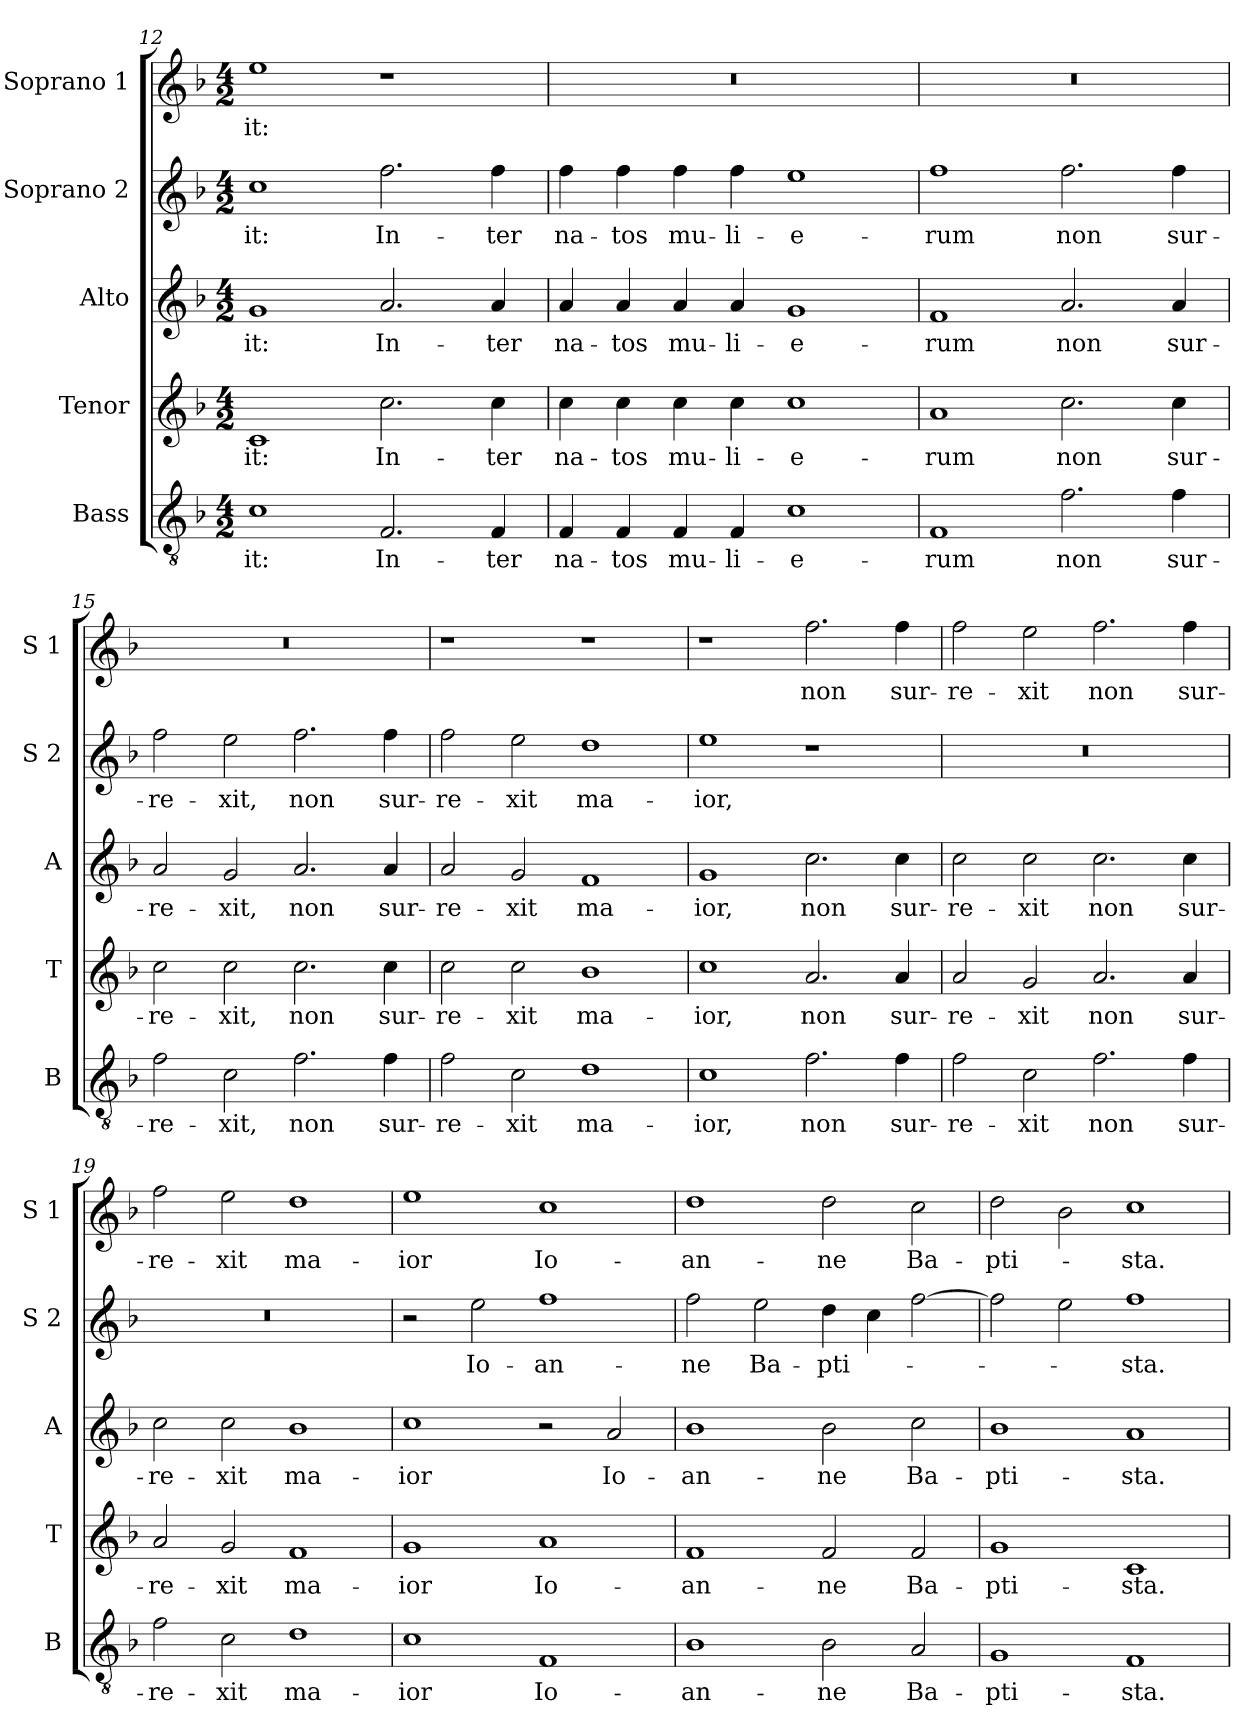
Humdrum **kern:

**kern	**text	**kern	**text	**kern	**text	**kern	**text	**kern	**text
*part5	*part5	*part4	*part4	*part3	*part3	*part2	*part2	*part1	*part1
*staff5	*staff5	*staff4	*staff4	*staff3	*staff3	*staff2	*staff2	*staff1	*staff1
*I"Bass	*	*I"Tenor	*	*I"Alto	*	*I"Soprano 2	*	*I"Soprano 1	*
*I'B	*	*I'T	*	*I'A	*	*I'S 2	*	*I'S 1	*
*clefGv2	*	*clefG2	*	*clefG2	*	*clefG2	*	*clefG2	*
*k[b-]	*	*k[b-]	*	*k[b-]	*	*k[b-]	*	*k[b-]	*
*F:	*	*F:	*	*F:	*	*F:	*	*F:	*
*M4/2	*	*M4/2	*	*M4/2	*	*M4/2	*	*M4/2	*
=12	=12	=12	=12	=12	=12	=12	=12	=12	=12
!	!LO:LY:b	!	!LO:LY:b	!	!LO:LY:b	!	!LO:LY:b	!	!LO:LY:b
1c	-it:	1c	-it:	1g	-it:	1cc	-it:	1ee	-it:
!	!LO:LY:b	!	!LO:LY:b	!	!LO:LY:b	!	!LO:LY:b	!	!
2.F/	In-	2.cc\	In-	2.a/	In-	2.ff\	In-	1r	.
!	!LO:LY:b	!	!LO:LY:b	!	!LO:LY:b	!	!LO:LY:b	!	!
4F/	-ter	4cc\	-ter	4a/	-ter	4ff\	-ter	.	.
=13	=13	=13	=13	=13	=13	=13	=13	=13	=13
!	!LO:LY:b	!	!LO:LY:b	!	!LO:LY:b	!	!LO:LY:b	!	!
4F/	na-	4cc\	na-	4a/	na-	4ff\	na-	0r	.
!	!LO:LY:b	!	!LO:LY:b	!	!LO:LY:b	!	!LO:LY:b	!	!
4F/	-tos	4cc\	-tos	4a/	-tos	4ff\	-tos	.	.
!	!LO:LY:b	!	!LO:LY:b	!	!LO:LY:b	!	!LO:LY:b	!	!
4F/	mu-	4cc\	mu-	4a/	mu-	4ff\	mu-	.	.
!	!LO:LY:b	!	!LO:LY:b	!	!LO:LY:b	!	!LO:LY:b	!	!
4F/	-li-	4cc\	-li-	4a/	-li-	4ff\	-li-	.	.
!	!LO:LY:b	!	!LO:LY:b	!	!LO:LY:b	!	!LO:LY:b	!	!
1c	-e-	1cc	-e-	1g	-e-	1ee	-e-	.	.
=14	=14	=14	=14	=14	=14	=14	=14	=14	=14
!	!LO:LY:b	!	!LO:LY:b	!	!LO:LY:b	!	!LO:LY:b	!	!
1F	-rum	1a	-rum	1f	-rum	1ff	-rum	0r	.
!	!LO:LY:b	!	!LO:LY:b	!	!LO:LY:b	!	!LO:LY:b	!	!
2.f\	non	2.cc\	non	2.a/	non	2.ff\	non	.	.
!	!LO:LY:b	!	!LO:LY:b	!	!LO:LY:b	!	!LO:LY:b	!	!
4f\	sur-	4cc\	sur-	4a/	sur-	4ff\	sur-	.	.
=15	=15	=15	=15	=15	=15	=15	=15	=15	=15
!	!LO:LY:b	!	!LO:LY:b	!	!LO:LY:b	!	!LO:LY:b	!	!
2f\	-re-	2cc\	-re-	2a/	-re-	2ff\	-re-	0r	.
!	!LO:LY:b	!	!LO:LY:b	!	!LO:LY:b	!	!LO:LY:b	!	!
2c\	-xit,	2cc\	-xit,	2g/	-xit,	2ee\	-xit,	.	.
!	!LO:LY:b	!	!LO:LY:b	!	!LO:LY:b	!	!LO:LY:b	!	!
2.f\	non	2.cc\	non	2.a/	non	2.ff\	non	.	.
!	!LO:LY:b	!	!LO:LY:b	!	!LO:LY:b	!	!LO:LY:b	!	!
4f\	sur-	4cc\	sur-	4a/	sur-	4ff\	sur-	.	.
!!LO:PB:g=z
=16	=16	=16	=16	=16	=16	=16	=16	=16	=16
!	!LO:LY:b	!	!LO:LY:b	!	!LO:LY:b	!	!LO:LY:b	!	!
2f\	-re-	2cc\	-re-	2a/	-re-	2ff\	-re-	1r	.
!	!LO:LY:b	!	!LO:LY:b	!	!LO:LY:b	!	!LO:LY:b	!	!
2c\	-xit	2cc\	-xit	2g/	-xit	2ee\	-xit	.	.
!	!LO:LY:b	!	!LO:LY:b	!	!LO:LY:b	!	!LO:LY:b	!	!
1d	ma-	1b-	ma-	1f	ma-	1dd	ma-	1r	.
=17	=17	=17	=17	=17	=17	=17	=17	=17	=17
!	!LO:LY:b	!	!LO:LY:b	!	!LO:LY:b	!	!LO:LY:b	!	!
1c	-ior,	1cc	-ior,	1g	-ior,	1ee	-ior,	1r	.
!	!LO:LY:b	!	!LO:LY:b	!	!LO:LY:b	!	!	!	!LO:LY:b
2.f\	non	2.a/	non	2.cc\	non	1r	.	2.ff\	non
!	!LO:LY:b	!	!LO:LY:b	!	!LO:LY:b	!	!	!	!LO:LY:b
4f\	sur-	4a/	sur-	4cc\	sur-	.	.	4ff\	sur-
=18	=18	=18	=18	=18	=18	=18	=18	=18	=18
!	!LO:LY:b	!	!LO:LY:b	!	!LO:LY:b	!	!	!	!LO:LY:b
2f\	-re-	2a/	-re-	2cc\	-re-	0r	.	2ff\	-re-
!	!LO:LY:b	!	!LO:LY:b	!	!LO:LY:b	!	!	!	!LO:LY:b
2c\	-xit	2g/	-xit	2cc\	-xit	.	.	2ee\	-xit
!	!LO:LY:b	!	!LO:LY:b	!	!LO:LY:b	!	!	!	!LO:LY:b
2.f\	non	2.a/	non	2.cc\	non	.	.	2.ff\	non
!	!LO:LY:b	!	!LO:LY:b	!	!LO:LY:b	!	!	!	!LO:LY:b
4f\	sur-	4a/	sur-	4cc\	sur-	.	.	4ff\	sur-
=19	=19	=19	=19	=19	=19	=19	=19	=19	=19
!	!LO:LY:b	!	!LO:LY:b	!	!LO:LY:b	!	!	!	!LO:LY:b
2f\	-re-	2a/	-re-	2cc\	-re-	0r	.	2ff\	-re-
!	!LO:LY:b	!	!LO:LY:b	!	!LO:LY:b	!	!	!	!LO:LY:b
2c\	-xit	2g/	-xit	2cc\	-xit	.	.	2ee\	-xit
!	!LO:LY:b	!	!LO:LY:b	!	!LO:LY:b	!	!	!	!LO:LY:b
1d	ma-	1f	ma-	1b-	ma-	.	.	1dd	ma-
=20	=20	=20	=20	=20	=20	=20	=20	=20	=20
!	!LO:LY:b	!	!LO:LY:b	!	!LO:LY:b	!	!	!	!LO:LY:b
1c	-ior	1g	-ior	1cc	-ior	2r	.	1ee	-ior
!	!	!	!	!	!	!	!LO:LY:b	!	!
.	.	.	.	.	.	2ee\	Io-	.	.
!	!LO:LY:b	!	!LO:LY:b	!	!	!	!LO:LY:b	!	!LO:LY:b
1F	Io-	1a	Io-	2r	.	1ff	-an-	1cc	Io-
!	!	!	!	!	!LO:LY:b	!	!	!	!
.	.	.	.	2a/	Io-	.	.	.	.
!!LO:LB:g=z
=21	=21	=21	=21	=21	=21	=21	=21	=21	=21
!	!LO:LY:b	!	!LO:LY:b	!	!LO:LY:b	!	!LO:LY:b	!	!LO:LY:b
1B-	-an-	1f	-an-	1b-	-an-	2ff\	-ne	1dd	-an-
!	!	!	!	!	!	!	!LO:LY:b	!	!
.	.	.	.	.	.	2ee\	Ba-	.	.
!	!LO:LY:b	!	!LO:LY:b	!	!LO:LY:b	!	!LO:LY:b	!	!LO:LY:b
2B-\	-ne	2f/	-ne	2b-\	-ne	4dd\	-pti-	2dd\	-ne
.	.	.	.	.	.	4cc\	.	.	.
!	!LO:LY:b	!	!LO:LY:b	!	!LO:LY:b	!	!	!	!LO:LY:b
2A/	Ba-	2f/	Ba-	2cc\	Ba-	[2ff\	.	2cc\	Ba-
=22	=22	=22	=22	=22	=22	=22	=22	=22	=22
!	!LO:LY:b	!	!LO:LY:b	!	!LO:LY:b	!	!	!	!LO:LY:b
1G	-pti-	1g	-pti-	1b-	-pti-	2ff\]	.	2dd\	-pti-
.	.	.	.	.	.	2ee\	.	2b-\	.
!	!LO:LY:b	!	!LO:LY:b	!	!LO:LY:b	!	!LO:LY:b	!	!LO:LY:b
1F	-sta.	1c	-sta.	1a	-sta.	1ff	-sta.	1cc	-sta.
=	=	=	=	=	=	=	=	=	=
*-	*-	*-	*-	*-	*-	*-	*-	*-	*-
